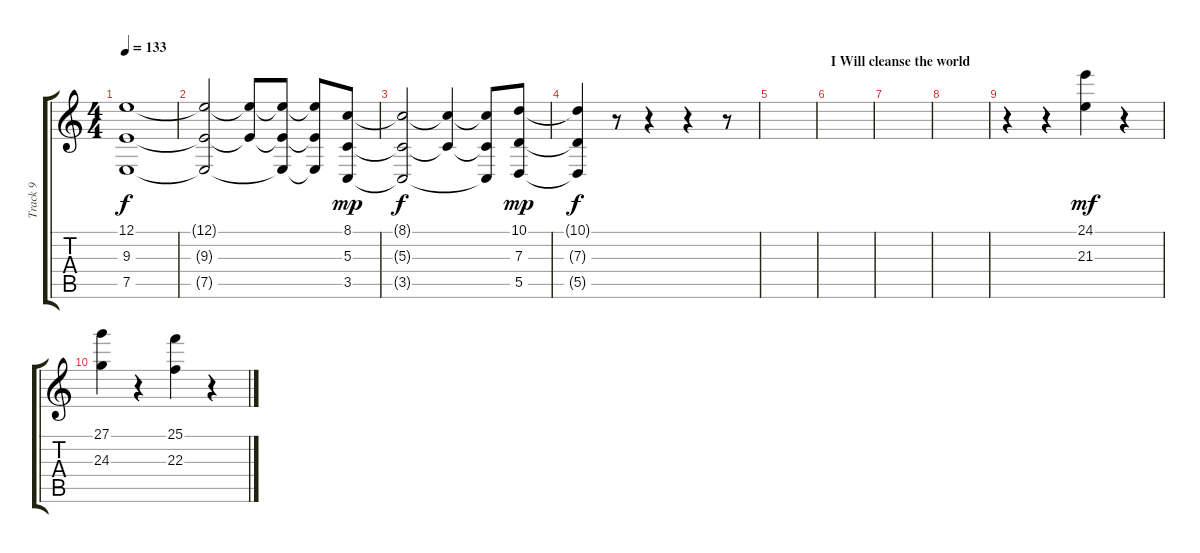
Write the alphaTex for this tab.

\track ("Track 9" "Track 9") {instrument stringensemble1}
\staff {score tabs}
\tuning (E4 B3 G3 D3 A2 E2) {hide}
\ts (4 4)
\tempo 133
\clef g2
\ks c
(12.1{t} 9.3{t} 7.5{t}).1{dy f} |
(12.1{t} 9.3{t} 7.5{t}).2 (12.1{t} 9.3{t}).8 (12.1{t} 9.3{t} 7.5{t}).8 (12.1{t} 9.3{t} 7.5{t}).8 (8.1 5.3 3.5).8{dy mp} |
(8.1{t} 5.3{t} 3.5{t}).2{dy f} (8.1{t} 5.3{t}).4 (8.1{t} 5.3{t} 3.5{t}).8 (10.1 7.3 5.5).8{dy mp} |
(10.1{t} 7.3{t} 5.5{t}).4{dy f} r.8 r.4 r.4 r.8 |
|
\section ("" "I Will cleanse the world")
|
|
|
r.4 r.4 (24.1 21.3).4{dy mf} r.4 |
(27.1 24.3).4 r.4 (25.1 22.3).4 r.4
